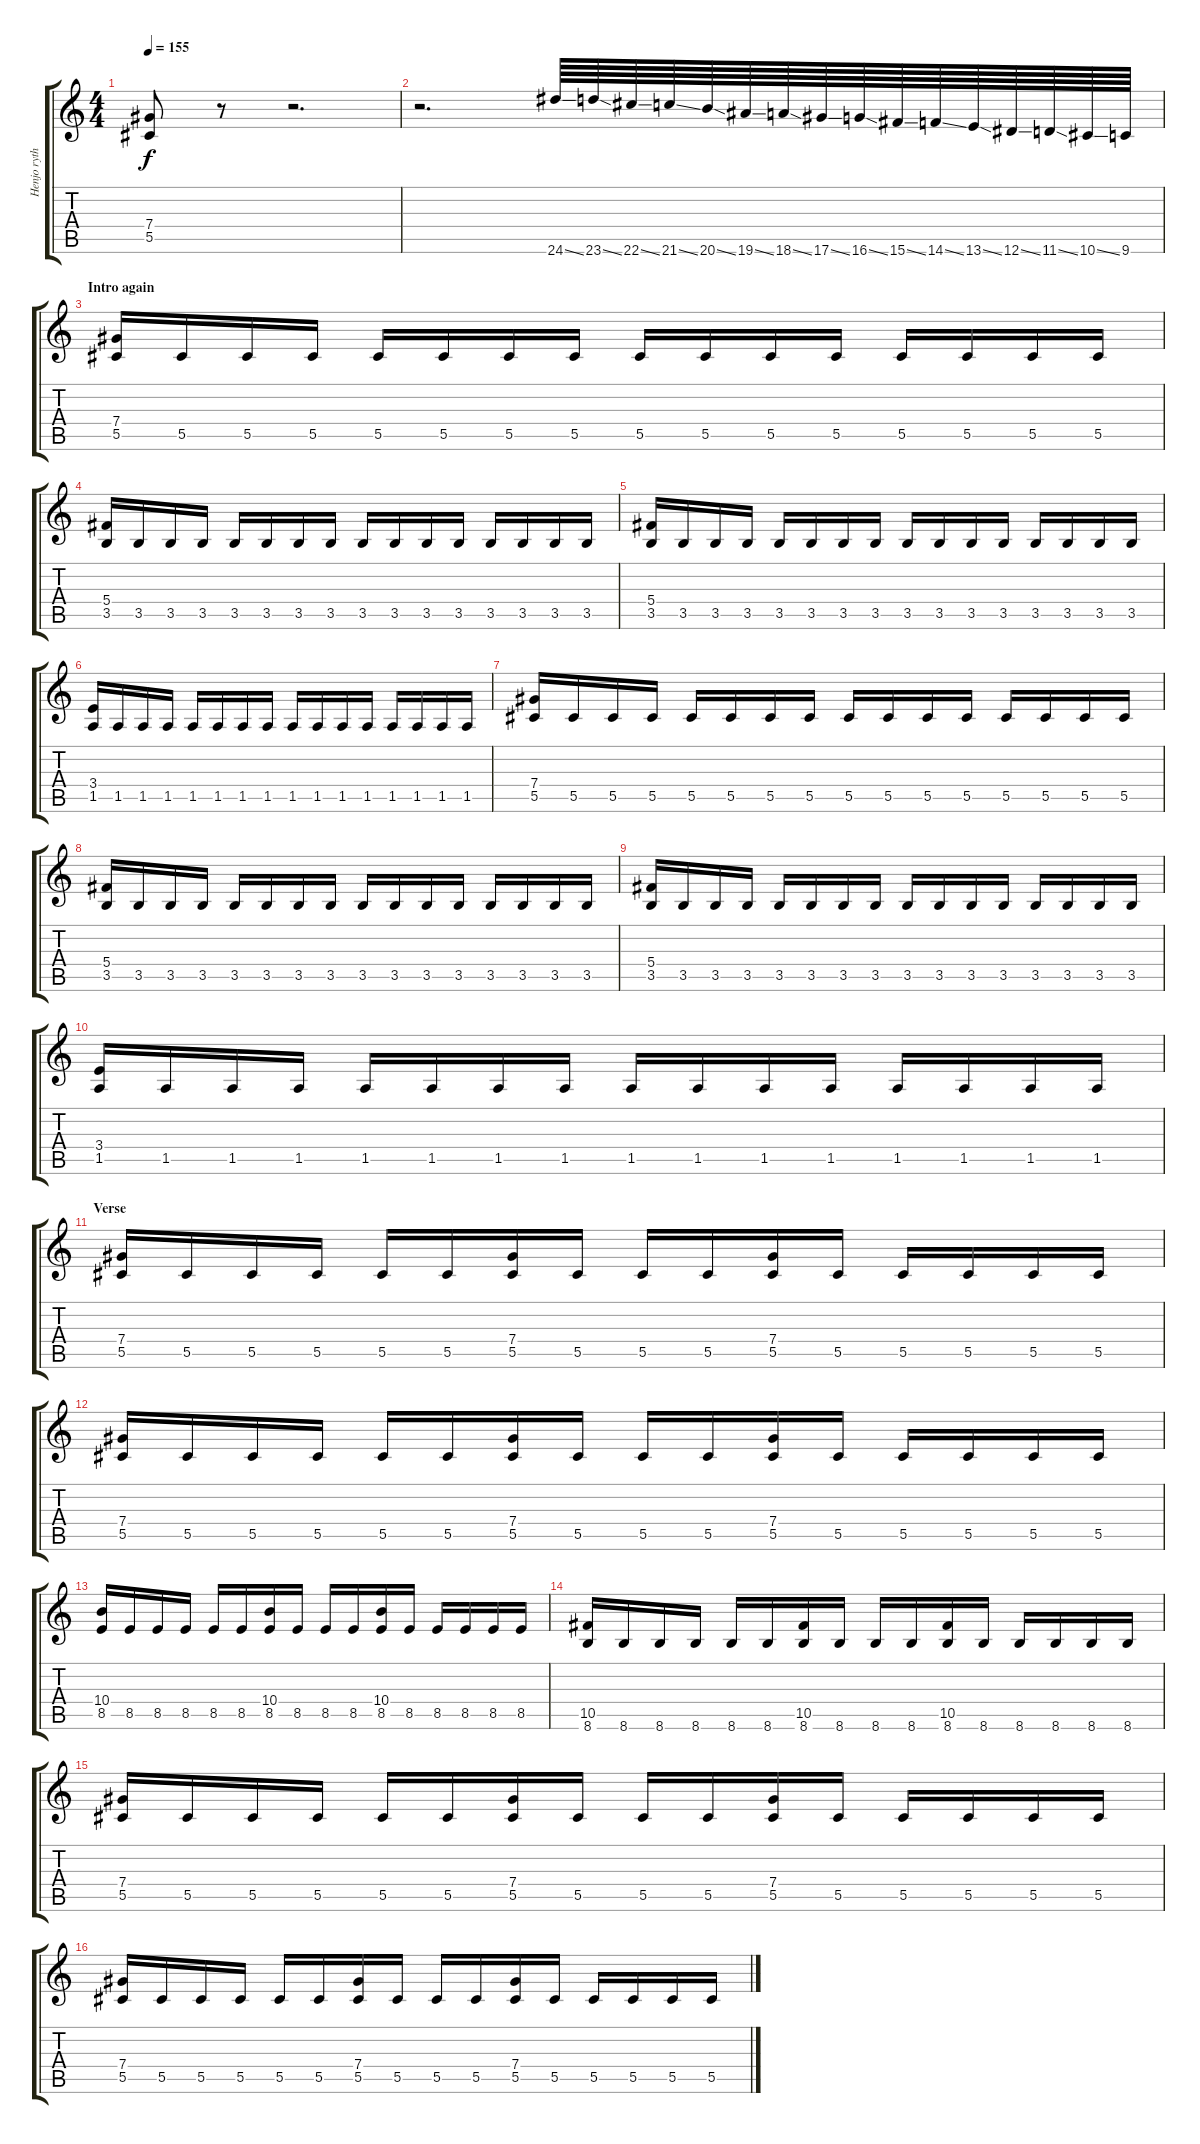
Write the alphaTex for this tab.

\track ("Henjo rythm" "Henjo ryth") {instrument distortionguitar}
\staff {score tabs}
\tuning (Eb4 Bb3 Gb3 Db3 Ab2 Eb2) {hide}
\ts (4 4)
\tempo 155
\clef g2
\ks c
(7.4 5.5).8{dy f} r.8 r.2{d} |
r.2{d} 24.6{ss}.64 23.6{ss}.64 22.6{ss}.64 21.6{ss}.64 20.6{ss}.64 19.6{ss}.64 18.6{ss}.64 17.6{ss}.64 16.6{ss}.64 15.6{ss}.64 14.6{ss}.64 13.6{ss}.64 12.6{ss}.64 11.6{ss}.64 10.6{ss}.64 9.6.64 |
\section ("" "Intro again")
(7.4 5.5).16 5.5.16 5.5.16 5.5.16 5.5.16 5.5.16 5.5.16 5.5.16 5.5.16 5.5.16 5.5.16 5.5.16 5.5.16 5.5.16 5.5.16 5.5.16 |
(5.4 3.5).16 3.5.16 3.5.16 3.5.16 3.5.16 3.5.16 3.5.16 3.5.16 3.5.16 3.5.16 3.5.16 3.5.16 3.5.16 3.5.16 3.5.16 3.5.16 |
(5.4 3.5).16 3.5.16 3.5.16 3.5.16 3.5.16 3.5.16 3.5.16 3.5.16 3.5.16 3.5.16 3.5.16 3.5.16 3.5.16 3.5.16 3.5.16 3.5.16 |
(3.4 1.5).16 1.5.16 1.5.16 1.5.16 1.5.16 1.5.16 1.5.16 1.5.16 1.5.16 1.5.16 1.5.16 1.5.16 1.5.16 1.5.16 1.5.16 1.5.16 |
(7.4 5.5).16 5.5.16 5.5.16 5.5.16 5.5.16 5.5.16 5.5.16 5.5.16 5.5.16 5.5.16 5.5.16 5.5.16 5.5.16 5.5.16 5.5.16 5.5.16 |
(5.4 3.5).16 3.5.16 3.5.16 3.5.16 3.5.16 3.5.16 3.5.16 3.5.16 3.5.16 3.5.16 3.5.16 3.5.16 3.5.16 3.5.16 3.5.16 3.5.16 |
(5.4 3.5).16 3.5.16 3.5.16 3.5.16 3.5.16 3.5.16 3.5.16 3.5.16 3.5.16 3.5.16 3.5.16 3.5.16 3.5.16 3.5.16 3.5.16 3.5.16 |
(3.4 1.5).16 1.5.16 1.5.16 1.5.16 1.5.16 1.5.16 1.5.16 1.5.16 1.5.16 1.5.16 1.5.16 1.5.16 1.5.16 1.5.16 1.5.16 1.5.16 |
\section ("" "Verse")
(7.4 5.5).16 5.5.16 5.5.16 5.5.16 5.5.16 5.5.16 (7.4 5.5).16 5.5.16 5.5.16 5.5.16 (7.4 5.5).16 5.5.16 5.5.16 5.5.16 5.5.16 5.5.16 |
(7.4 5.5).16 5.5.16 5.5.16 5.5.16 5.5.16 5.5.16 (7.4 5.5).16 5.5.16 5.5.16 5.5.16 (7.4 5.5).16 5.5.16 5.5.16 5.5.16 5.5.16 5.5.16 |
(10.4 8.5).16 8.5.16 8.5.16 8.5.16 8.5.16 8.5.16 (10.4 8.5).16 8.5.16 8.5.16 8.5.16 (10.4 8.5).16 8.5.16 8.5.16 8.5.16 8.5.16 8.5.16 |
(10.5 8.6).16 8.6.16 8.6.16 8.6.16 8.6.16 8.6.16 (10.5 8.6).16 8.6.16 8.6.16 8.6.16 (10.5 8.6).16 8.6.16 8.6.16 8.6.16 8.6.16 8.6.16 |
(7.4 5.5).16 5.5.16 5.5.16 5.5.16 5.5.16 5.5.16 (7.4 5.5).16 5.5.16 5.5.16 5.5.16 (7.4 5.5).16 5.5.16 5.5.16 5.5.16 5.5.16 5.5.16 |
(7.4 5.5).16 5.5.16 5.5.16 5.5.16 5.5.16 5.5.16 (7.4 5.5).16 5.5.16 5.5.16 5.5.16 (7.4 5.5).16 5.5.16 5.5.16 5.5.16 5.5.16 5.5.16
